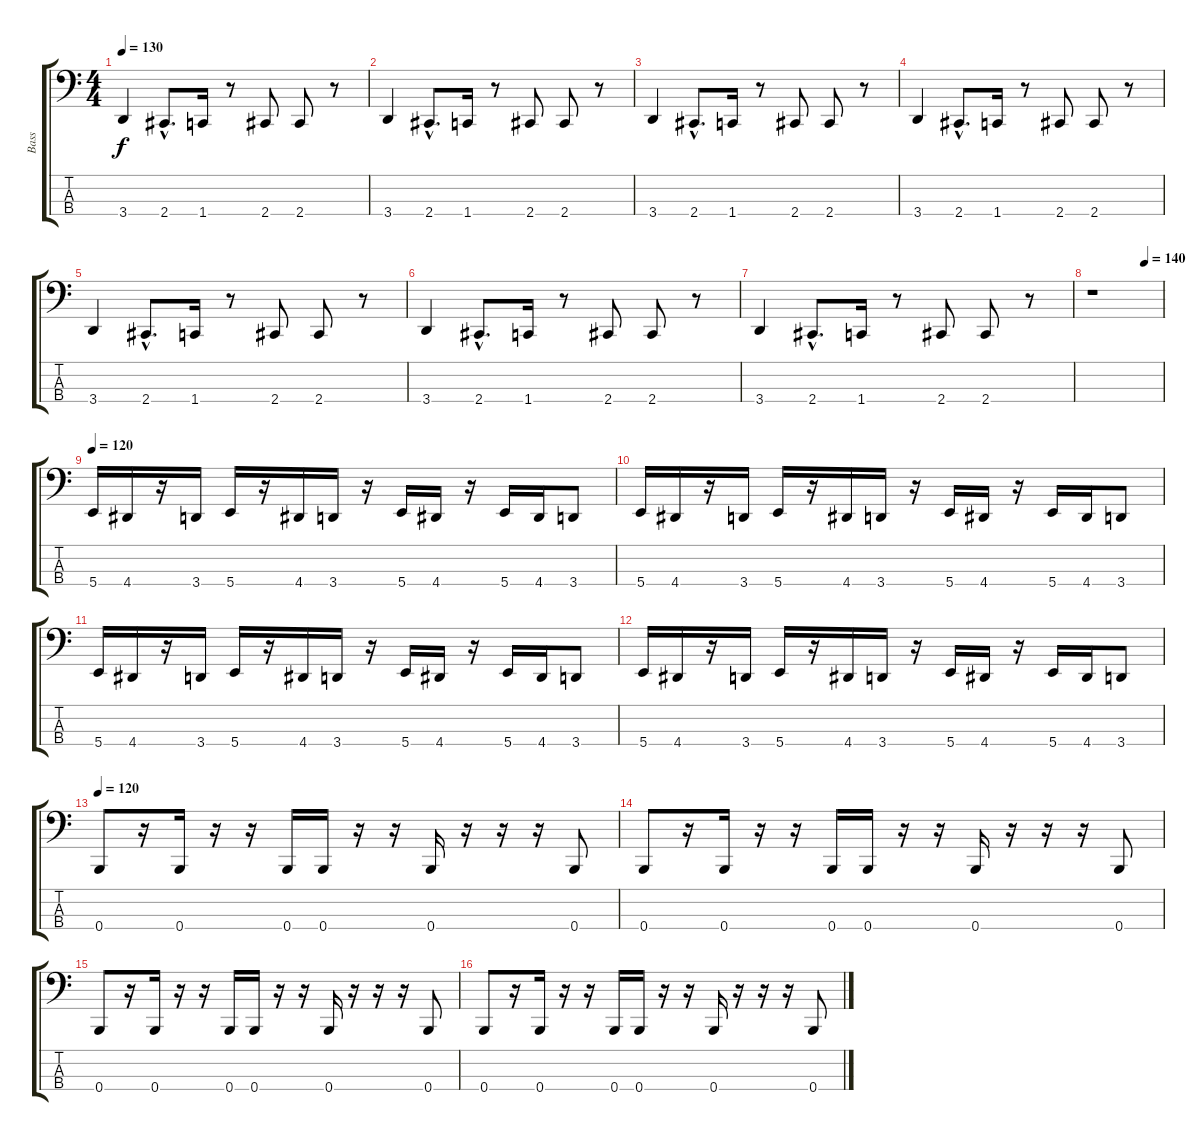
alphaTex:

\track ("Bass" "Bass") {instrument slapbass1}
\staff {score tabs}
\tuning (D2 A1 E1 B0) {hide}
\ts (4 4)
\tempo 130
\clef f4
\ks c
3.4.4{dy f} 2.4{hac}.8{d} 1.4.16 r.8 2.4.8 2.4.8 r.8 |
3.4.4 2.4{hac}.8{d} 1.4.16 r.8 2.4.8 2.4.8 r.8 |
3.4.4 2.4{hac}.8{d} 1.4.16 r.8 2.4.8 2.4.8 r.8 |
3.4.4 2.4{hac}.8{d} 1.4.16 r.8 2.4.8 2.4.8 r.8 |
3.4.4 2.4{hac}.8{d} 1.4.16 r.8 2.4.8 2.4.8 r.8 |
3.4.4 2.4{hac}.8{d} 1.4.16 r.8 2.4.8 2.4.8 r.8 |
3.4.4 2.4{hac}.8{d} 1.4.16 r.8 2.4.8 2.4.8 r.8 |
\tempo (140 0.75)
r.1 |
\tempo 120
5.4.16{instrument slapbass2} 4.4.16 r.16 3.4.16 5.4.16 r.16 4.4.16 3.4.16 r.16 5.4.16 4.4.16 r.16 5.4.16 4.4.16 3.4.8 |
5.4.16 4.4.16 r.16 3.4.16 5.4.16 r.16 4.4.16 3.4.16 r.16 5.4.16 4.4.16 r.16 5.4.16 4.4.16 3.4.8 |
5.4.16 4.4.16 r.16 3.4.16 5.4.16 r.16 4.4.16 3.4.16 r.16 5.4.16 4.4.16 r.16 5.4.16 4.4.16 3.4.8 |
5.4.16 4.4.16 r.16 3.4.16 5.4.16 r.16 4.4.16 3.4.16 r.16 5.4.16 4.4.16 r.16 5.4.16 4.4.16 3.4.8 |
\tempo 120
0.4.8{instrument slapbass2} r.16 0.4.16 r.16 r.16 0.4.16 0.4.16 r.16 r.16 0.4.16 r.16 r.16 r.16 0.4.8 |
0.4.8 r.16 0.4.16 r.16 r.16 0.4.16 0.4.16 r.16 r.16 0.4.16 r.16 r.16 r.16 0.4.8 |
0.4.8 r.16 0.4.16 r.16 r.16 0.4.16 0.4.16 r.16 r.16 0.4.16 r.16 r.16 r.16 0.4.8 |
0.4.8 r.16 0.4.16 r.16 r.16 0.4.16 0.4.16 r.16 r.16 0.4.16 r.16 r.16 r.16 0.4.8
